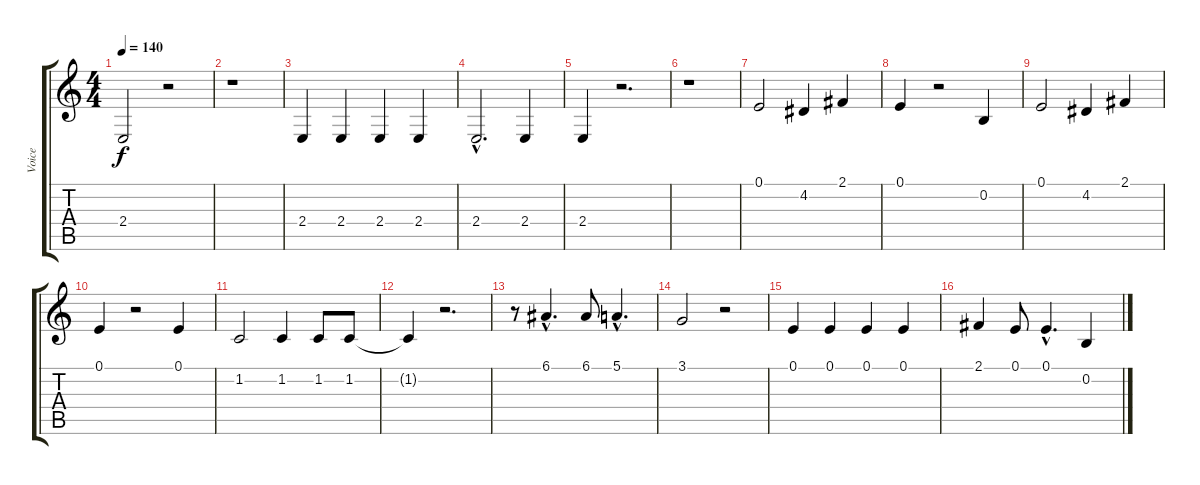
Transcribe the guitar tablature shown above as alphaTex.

\track ("Voice" "Voice") {instrument acousticgrandpiano}
\staff {score tabs}
\tuning (E4 B3 G3 D3 A2 E2) {hide}
\ts (4 4)
\tempo 140
\clef g2
\ks c
2.4.2{dy f} r.2 |
r.1 |
2.4.4 2.4.4 2.4.4 2.4.4 |
2.4{hac}.2{d} 2.4.4 |
2.4.4 r.2{d} |
r.1 |
0.1.2 4.2.4 2.1.4 |
0.1.4 r.2 0.2.4 |
0.1.2 4.2.4 2.1.4 |
0.1.4 r.2 0.1.4 |
1.2.2 1.2.4 1.2.8 1.2.8 |
1.2{t}.4 r.2{d} |
r.8 6.1{hac}.4{d} 6.1.8 5.1{hac}.4{d} |
3.1.2 r.2 |
0.1.4 0.1.4 0.1.4 0.1.4 |
2.1.4 0.1.8 0.1{hac}.4{d} 0.2.4
